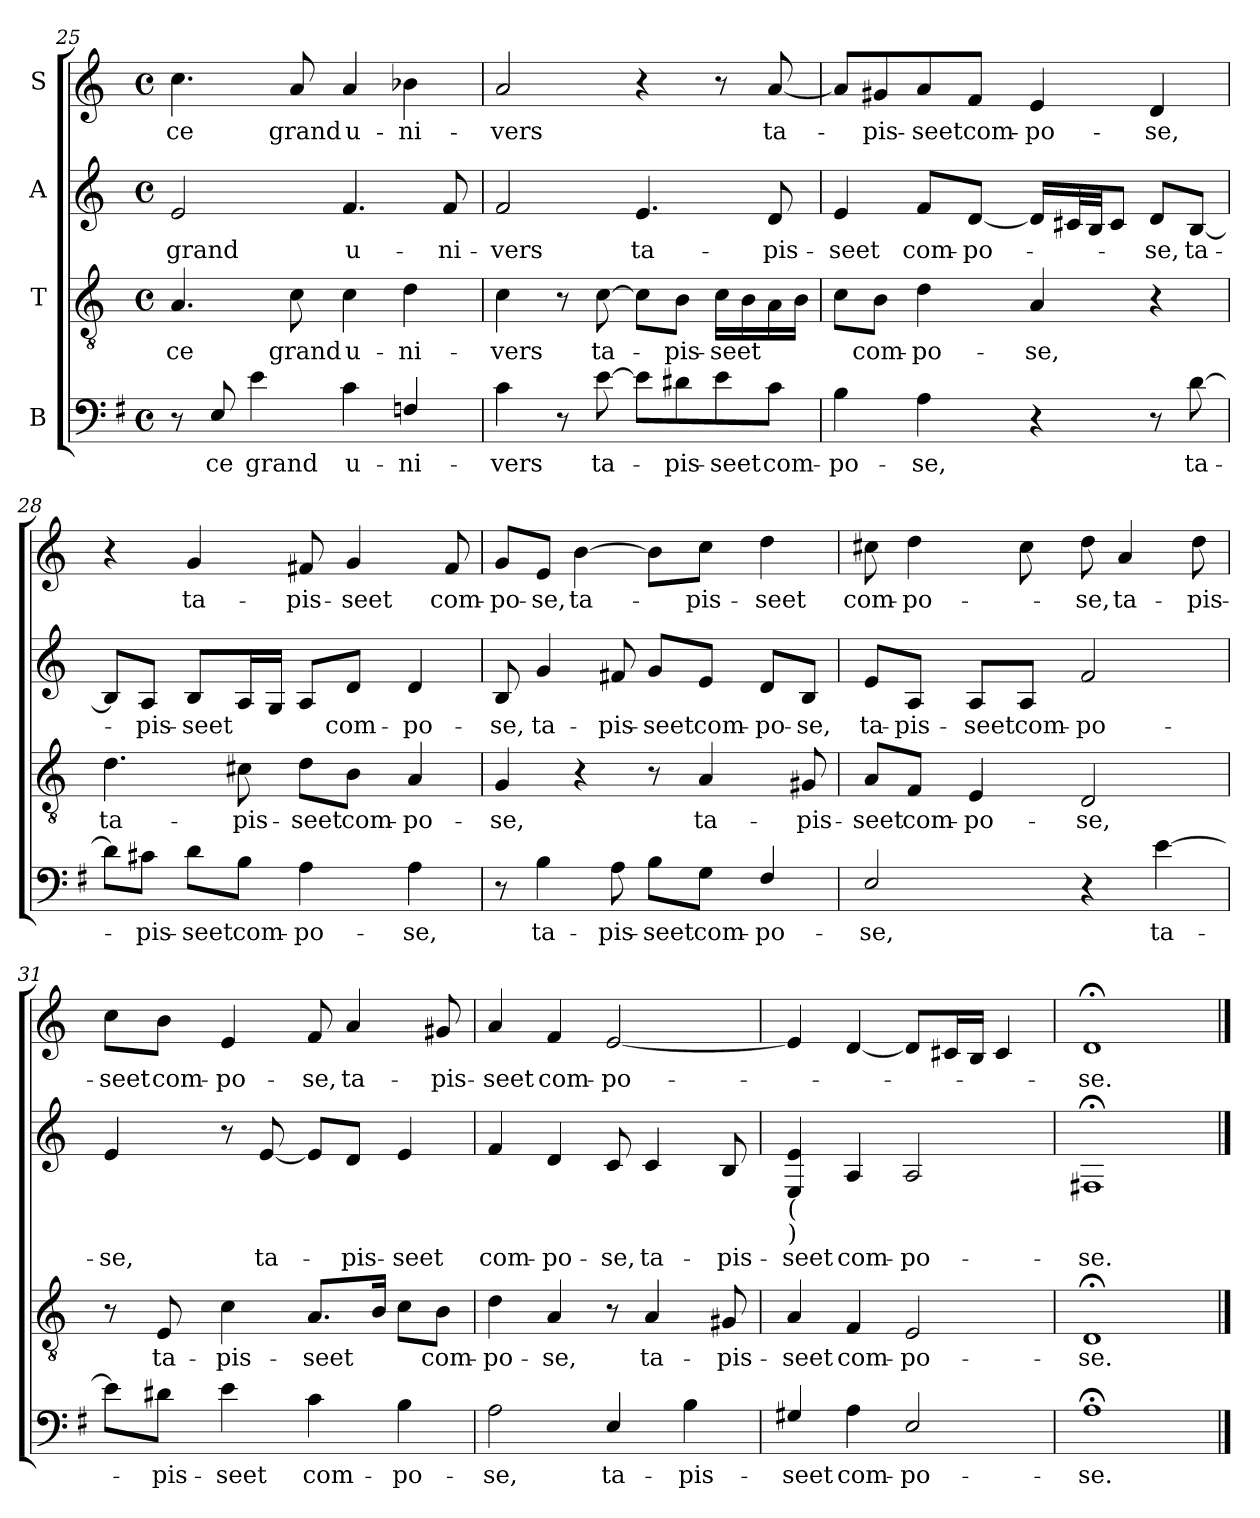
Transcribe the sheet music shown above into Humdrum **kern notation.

**kern	**text	**kern	**text	**kern	**text	**kern	**text
*part4	*part4	*part3	*part3	*part2	*part2	*part1	*part1
*staff4	*staff4	*staff3	*staff3	*staff2	*staff2	*staff1	*staff1
*I"B	*	*I"T	*	*I"A	*	*I"S	*
!!LO:LB:g=z
*clefF4	*	*clefGv2	*	*clefG2	*	*clefG2	*
*ITrd4c7	*	*	*	*	*	*	*
*k[]	*	*k[]	*	*k[]	*	*k[]	*
*a:	*	*a:	*	*a:	*	*a:	*
*M4/4	*	*M4/4	*	*M4/4	*	*M4/4	*
*met(c)	*	*met(c)	*	*met(c)	*	*met(c)	*
=25	=25	=25	=25	=25	=25	=25	=25
8r	.	4.A/	ce	2e/	grand	4.cc\	ce
8AA/	ce	.	.	.	.	.	.
4A\	grand	.	.	.	.	.	.
.	.	8c\	grand	.	.	8a/	grand
4F\	u-	4c\	u-	4.f/	u-	4a/	u-
4BB-X/	-ni-	4d\	-ni-	.	.	4b-X\	-ni-
.	.	.	.	8f/	-ni-	.	.
=26	=26	=26	=26	=26	=26	=26	=26
4F\	-vers	4c\	-vers	2f/	-vers	2a/	-vers
8r	.	8r	.	.	.	.	.
[8A\	ta-	[8c\	ta-	.	.	.	.
8A\L]	.	8c\L]	.	4.e/	ta-	4r	.
8G#X\	-pis-	8B\J	-pis-	.	.	.	.
8A\	-seet	16c\LL	-seet	.	.	8r	.
.	.	16B\	.	.	.	.	.
8F\J	com-	16A\	.	8d/	-pis-	[8a/	ta-
.	.	16B\JJ	.	.	.	.	.
=27	=27	=27	=27	=27	=27	=27	=27
4E\	-po-	8c\L	.	4e/	-seet	8a/L]	.
.	.	8B\J	com-	.	.	8g#X/	-pis-
4D\	-se,	4d\	-po-	8f/L	com-	8a/	-seet
.	.	.	.	[8d/J	-po-	8f/J	com-
4r	.	4A/	-se,	16d/LL]	.	4e/	-po-
.	.	.	.	32c#X/L	.	.	.
.	.	.	.	32B/JJ	.	.	.
.	.	.	.	8c#/J	.	.	.
8r	.	4r	.	8d/L	-se,	4d/	-se,
[8G\	ta-	.	.	[8B/J	ta-	.	.
!!LO:PB:g=z
=28	=28	=28	=28	=28	=28	=28	=28
8G\L]	.	4.d\	ta-	8B/L]	.	4r	.
8F#X\J	-pis-	.	.	8A/J	-pis-	.	.
8G\L	-seet	.	.	8B/L	-seet	4g/	ta-
8E\J	com-	8c#X\	-pis-	16A/L	.	.	.
.	.	.	.	16G/JJ	.	.	.
4D\	-po-	8d\L	-seet	8A/L	.	8f#X/	-pis-
.	.	8B\J	com-	8d/J	com-	4g/	-seet
4D\	-se,	4A/	-po-	4d/	-po-	.	.
.	.	.	.	.	.	8f#/	com-
=29	=29	=29	=29	=29	=29	=29	=29
8r	.	4G/	-se,	8B/	-se,	8g/L	-po-
4E\	ta-	.	.	4g/	ta-	8e/J	-se,
.	.	4r	.	.	.	[4b\	ta-
8D\	-pis-	.	.	8f#X/	-pis-	.	.
8E\L	-seet	8r	.	8g/L	-seet	8b\L]	.
8C\J	com-	4A/	ta-	8e/J	com-	8cc\J	-pis-
4BB/	-po-	.	.	8d/L	-po-	4dd\	-seet
.	.	8G#X/	-pis-	8B/J	-se,	.	.
=30	=30	=30	=30	=30	=30	=30	=30
2AA/	-se,	8A/L	-seet	8e/L	ta-	8cc#X\	com-
.	.	8F/J	com-	8A/J	-pis-	4dd\	-po-
.	.	4E/	-po-	8A/L	-seet	.	.
.	.	.	.	8A/J	com-	8cc#\	.
4r	.	2D/	-se,	2f/	-po-	8dd\	-se,
.	.	.	.	.	.	4a/	ta-
[4A\	ta-	.	.	.	.	.	.
.	.	.	.	.	.	8dd\	-pis-
!!LO:LB:g=z
=31	=31	=31	=31	=31	=31	=31	=31
8A\L]	.	8r	.	4e/	-se,	8cc\L	-seet
8G#X\J	-pis-	8E/	ta-	.	.	8b\J	com-
4A\	-seet	4c\	-pis-	8r	.	4e/	-po-
.	.	.	.	[8e/	ta-	.	.
4F\	com-	8.A/L	-seet	8e/L]	.	8f/	-se,
.	.	.	.	8d/J	-pis-	4a/	ta-
.	.	16B/Jk	.	.	.	.	.
4E\	-po-	8c\L	.	4e/	-seet	.	.
.	.	8B\J	com-	.	.	8g#X/	-pis-
=32	=32	=32	=32	=32	=32	=32	=32
2D\	-se,	4d\	-po-	4f/	com-	4a/	-seet
.	.	4A/	-se,	4d/	-po-	4f/	com-
4AA/	ta-	8r	.	8c/	-se,	[2e/	-po-
.	.	4A/	ta-	4c/	ta-	.	.
4E\	-pis-	.	.	.	.	.	.
.	.	8G#X/	-pis-	8B/	-pis-	.	.
=33	=33	=33	=33	=33	=33	=33	=33
!	!	!	!	!LO:TX:b:t=(	!	!	!
!	!	!	!	!LO:TX:b:t=)	!	!	!
4C#X/	-seet	4A/	-seet	4E/ 4e!/	-seet	4e/]	.
4D\	com-	4F/	com-	4A/	com-	[4d/	.
2AA/	-po-	2E/	-po-	2A/	-po-	8d/L]	.
.	.	.	.	.	.	16c#X/L	.
.	.	.	.	.	.	16B/JJ	.
.	.	.	.	.	.	4c#/	.
=34	=34	=34	=34	=34	=34	=34	=34
1D;<	-se.	1D;<	-se.	1F#X;<	-se.	1d;<	-se.
==	==	==	==	==	==	==	==
*-	*-	*-	*-	*-	*-	*-	*-
